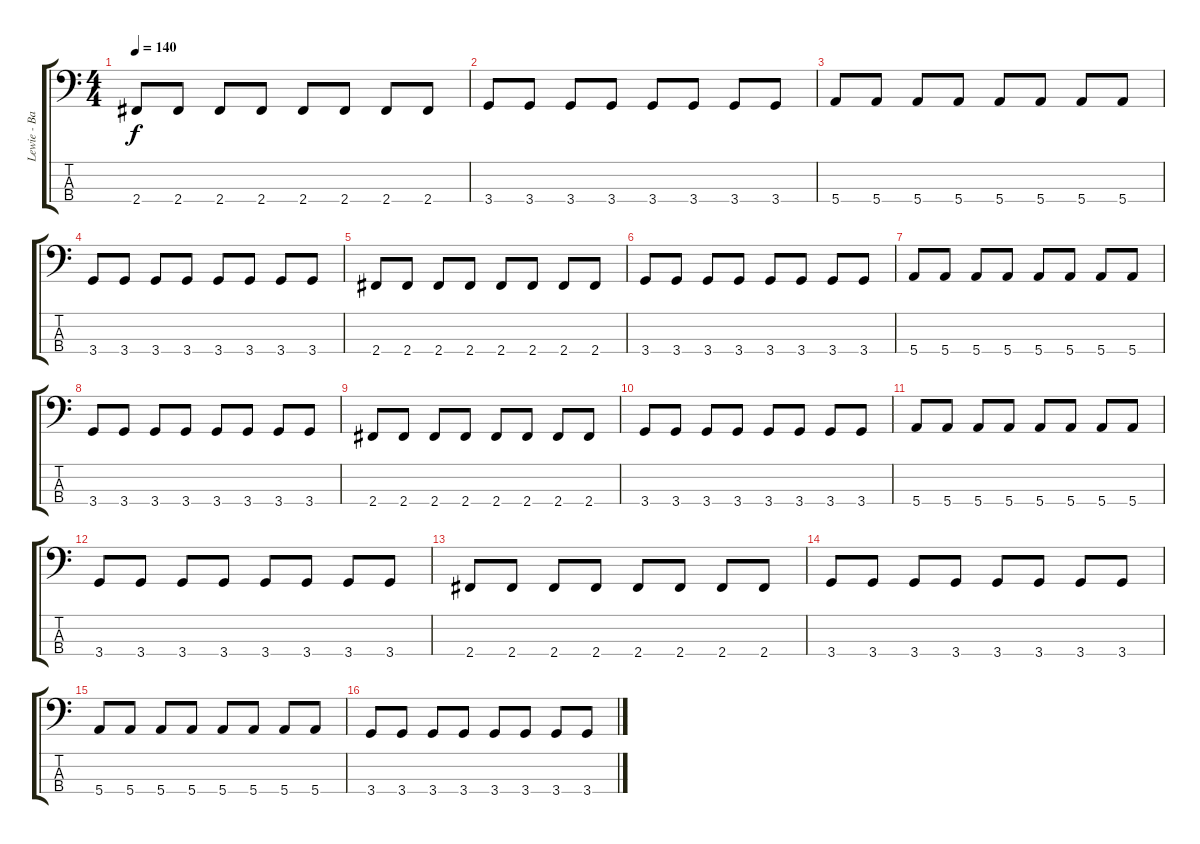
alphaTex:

\track ("Lewie - Bass" "Lewie - Ba") {instrument electricbassfinger}
\staff {score tabs}
\tuning (G2 D2 A1 E1) {hide}
\ts (4 4)
\tempo 140
\clef f4
\ks c
2.4.8{dy f} 2.4.8 2.4.8 2.4.8 2.4.8 2.4.8 2.4.8 2.4.8 |
3.4.8 3.4.8 3.4.8 3.4.8 3.4.8 3.4.8 3.4.8 3.4.8 |
5.4.8 5.4.8 5.4.8 5.4.8 5.4.8 5.4.8 5.4.8 5.4.8 |
3.4.8 3.4.8 3.4.8 3.4.8 3.4.8 3.4.8 3.4.8 3.4.8 |
2.4.8 2.4.8 2.4.8 2.4.8 2.4.8 2.4.8 2.4.8 2.4.8 |
3.4.8 3.4.8 3.4.8 3.4.8 3.4.8 3.4.8 3.4.8 3.4.8 |
5.4.8 5.4.8 5.4.8 5.4.8 5.4.8 5.4.8 5.4.8 5.4.8 |
3.4.8 3.4.8 3.4.8 3.4.8 3.4.8 3.4.8 3.4.8 3.4.8 |
2.4.8 2.4.8 2.4.8 2.4.8 2.4.8 2.4.8 2.4.8 2.4.8 |
3.4.8 3.4.8 3.4.8 3.4.8 3.4.8 3.4.8 3.4.8 3.4.8 |
5.4.8 5.4.8 5.4.8 5.4.8 5.4.8 5.4.8 5.4.8 5.4.8 |
3.4.8 3.4.8 3.4.8 3.4.8 3.4.8 3.4.8 3.4.8 3.4.8 |
2.4.8 2.4.8 2.4.8 2.4.8 2.4.8 2.4.8 2.4.8 2.4.8 |
3.4.8 3.4.8 3.4.8 3.4.8 3.4.8 3.4.8 3.4.8 3.4.8 |
5.4.8 5.4.8 5.4.8 5.4.8 5.4.8 5.4.8 5.4.8 5.4.8 |
3.4.8 3.4.8 3.4.8 3.4.8 3.4.8 3.4.8 3.4.8 3.4.8
